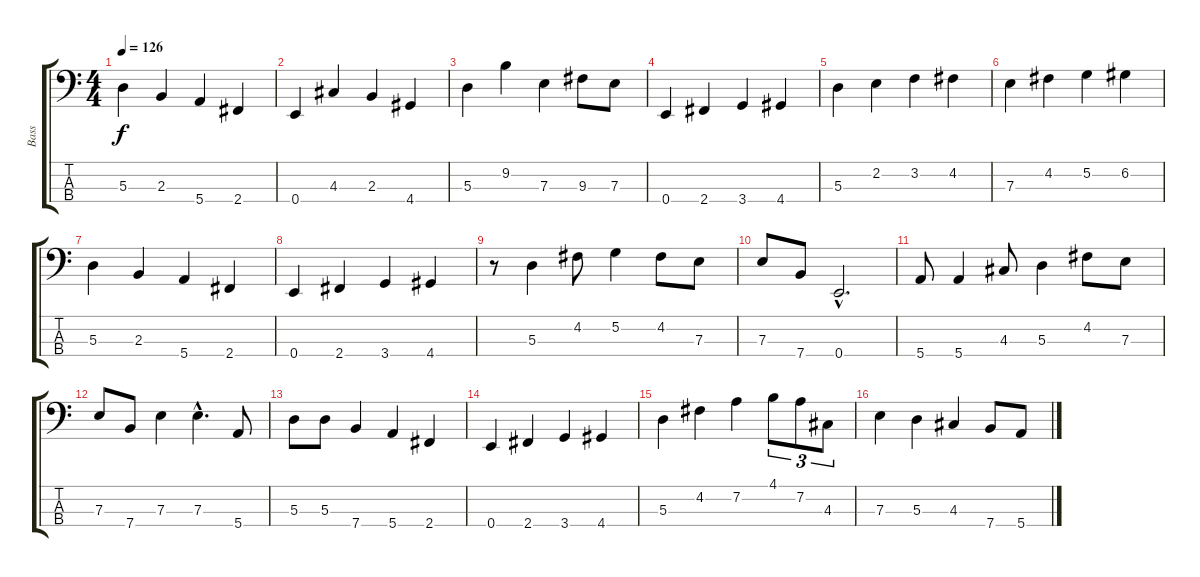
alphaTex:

\track ("Bass" "Bass") {instrument electricbassfinger}
\staff {score tabs}
\tuning (G2 D2 A1 E1) {hide}
\ts (4 4)
\tempo 126
\clef f4
\ks c
5.3.4{dy f} 2.3.4 5.4.4 2.4.4 |
0.4.4 4.3.4 2.3.4 4.4.4 |
5.3.4 9.2.4 7.3.4 9.3.8 7.3.8 |
0.4.4 2.4.4 3.4.4 4.4.4 |
5.3.4 2.2.4 3.2.4 4.2.4 |
7.3.4 4.2.4 5.2.4 6.2.4 |
5.3.4 2.3.4 5.4.4 2.4.4 |
0.4.4 2.4.4 3.4.4 4.4.4 |
r.8 5.3.4 4.2.8 5.2.4 4.2.8 7.3.8 |
7.3.8 7.4.8 0.4{hac}.2{d} |
5.4.8 5.4.4 4.3.8 5.3.4 4.2.8 7.3.8 |
7.3.8 7.4.8 7.3.4 7.3{hac}.4{d} 5.4.8 |
5.3.8 5.3.8 7.4.4 5.4.4 2.4.4 |
0.4.4 2.4.4 3.4.4 4.4.4 |
5.3.4 4.2.4 7.2.4 4.1.8{tu (3 2)} 7.2.8{tu (3 2)} 4.3.8{tu (3 2)} |
7.3.4 5.3.4 4.3.4 7.4.8 5.4.8
